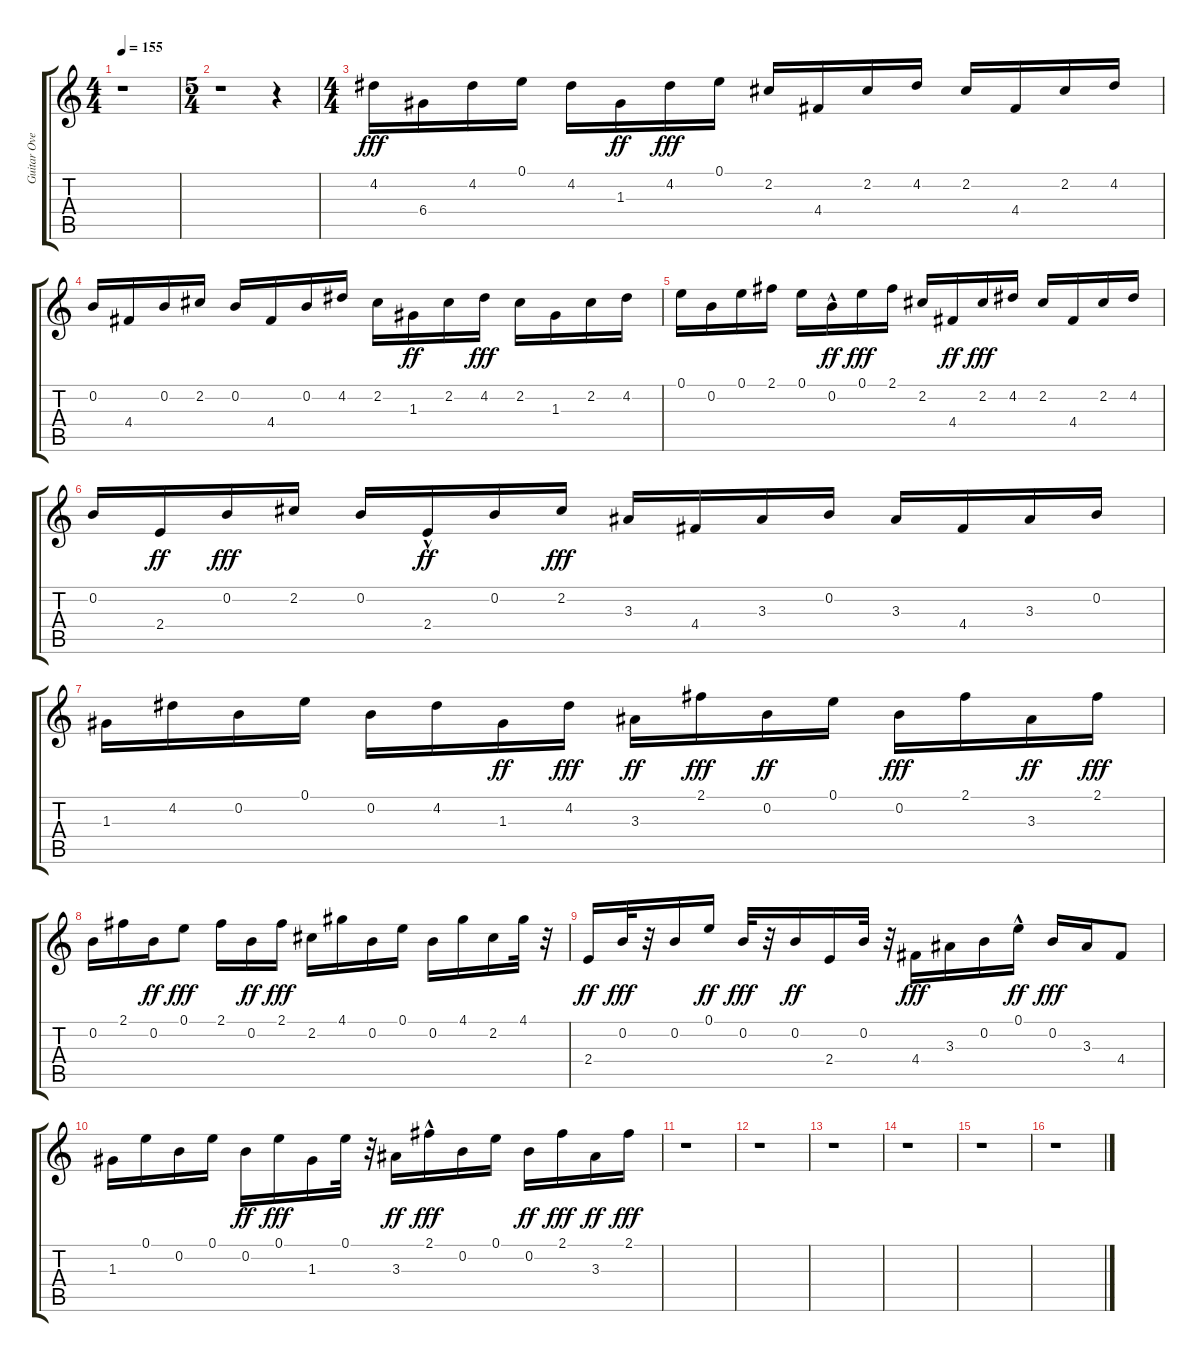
\track ("Guitar Overdr+Clean     " "Guitar Ove") {instrument overdrivenguitar}
\staff {score tabs}
\tuning (E4 B3 G3 D3 A2 E2) {hide}
\ts (4 4)
\tempo 155
\clef g2
\ks c
r.1{dy fff} |
\ts (5 4)
r.1 r.4 |
\ts (4 4)
4.2.16{instrument electricguitarclean} 6.4.16 4.2.16 0.1.16 4.2.16 1.3.16{dy ff} 4.2.16{dy fff} 0.1.16 2.2.16 4.4.16 2.2.16 4.2.16 2.2.16 4.4.16 2.2.16 4.2.16 |
0.2.16 4.4.16 0.2.16 2.2.16 0.2.16 4.4.16 0.2.16 4.2.16 2.2.16 1.3.16{dy ff} 2.2.16 4.2.16{dy fff} 2.2.16 1.3.16 2.2.16 4.2.16 |
0.1.16 0.2.16 0.1.16 2.1.16 0.1.16 0.2{hac}.16{dy ff} 0.1.16{dy fff} 2.1.16 2.2.16 4.4.16{dy ff} 2.2.16{dy fff} 4.2.16 2.2.16 4.4.16 2.2.16 4.2.16 |
0.2.16 2.4.16{dy ff} 0.2.16{dy fff} 2.2.16 0.2.16 2.4{hac}.16{dy ff} 0.2.16 2.2.16{dy fff} 3.3.16 4.4.16 3.3.16 0.2.16 3.3.16 4.4.16 3.3.16 0.2.16 |
1.3.16 4.2.16 0.2.16 0.1.16 0.2.16 4.2.16 1.3.16{dy ff} 4.2.16{dy fff} 3.3.16{dy ff} 2.1.16{dy fff} 0.2.16{dy ff} 0.1.16 0.2.16{dy fff} 2.1.16 3.3.16{dy ff} 2.1.16{dy fff} |
0.2.16 2.1.16 0.2.16{dy ff} 0.1.8{dy fff} 2.1.16 0.2.16{dy ff} 2.1.16{dy fff} 2.2.16 4.1.16 0.2.16 0.1.16 0.2.16 4.1.16 2.2.16 4.1.32 r.32 |
2.4.16{dy ff} 0.2.32{dy fff} r.32 0.2.16 0.1.16{dy ff} 0.2.32{dy fff} r.32 0.2.16{dy ff} 2.4.16 0.2.32 r.32 4.4.16{dy fff} 3.3.16 0.2.16 0.1{hac}.16{dy ff} 0.2.16{dy fff} 3.3.16 4.4.8 |
1.3.16 0.1.16 0.2.16 0.1.16 0.2.16{dy ff} 0.1.16{dy fff} 1.3.16 0.1.32 r.32 3.3.16{dy ff} 2.1{hac}.16{dy fff} 0.2.16 0.1.16 0.2.16{dy ff} 2.1.16{dy fff} 3.3.16{dy ff} 2.1.16{dy fff} |
r.1 |
r.1 |
r.1 |
r.1 |
r.1 |
r.1
